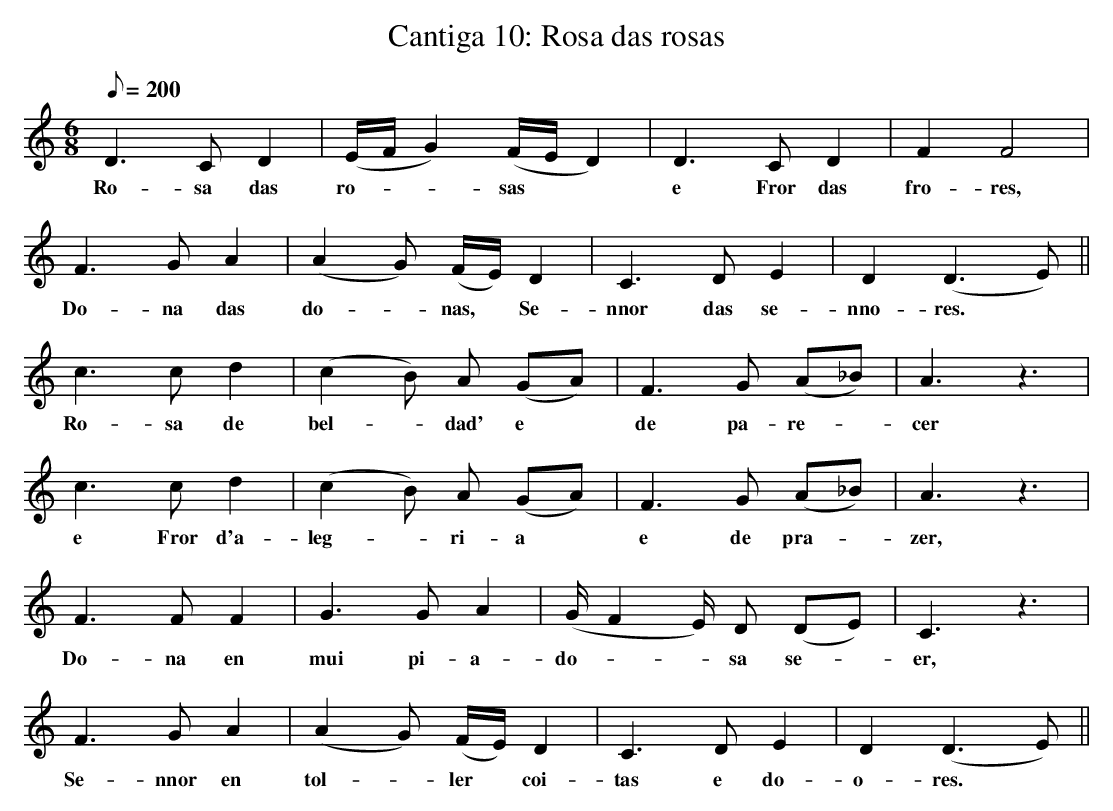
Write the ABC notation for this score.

X:1
T: Cantiga 10: Rosa das rosas
M: 6/8
L: 1/8
Q: 1/8=200
K: D Dorian
V:1
  D3  C  D2|(E/F/G2) (F/E/D2)|D3   C   D2| F2 F4 |
w:Ro-sa das  ro-**    sas**   e  Fror das fro-res,
  F3  G  A2|(A2G) (F/E/) D2| C3   D  E2| D2 (D3E) ||
w:Do-na das  do-*  nas,* Se-nnor das se-nno-res.*
  c3  c d2 |(c2B)  A  (GA)|F3  G (A_B)| A3 z3|
w:Ro-sa de   bel-*dad' e*  de pa- re-* cer
  c3  c   d2|(c2B)  A (GA)|F3  G (A_B)| A3 z3|
w:e Fror d'a- leg-*ri- a*  e  de  pra-* zer,
  F3  F F2|G3   G A2|(G/F2E/) D (DE)|C3 z3|
w:Do-na en mui pi-a-  do-**  sa  se-*er,
  F3   G  A2|(A2G) (F/E/) D2| C3 D E2|D2 (D3E)||
w:Se-nnor en  tol-* ler* coi-tas e do-o-res.*
